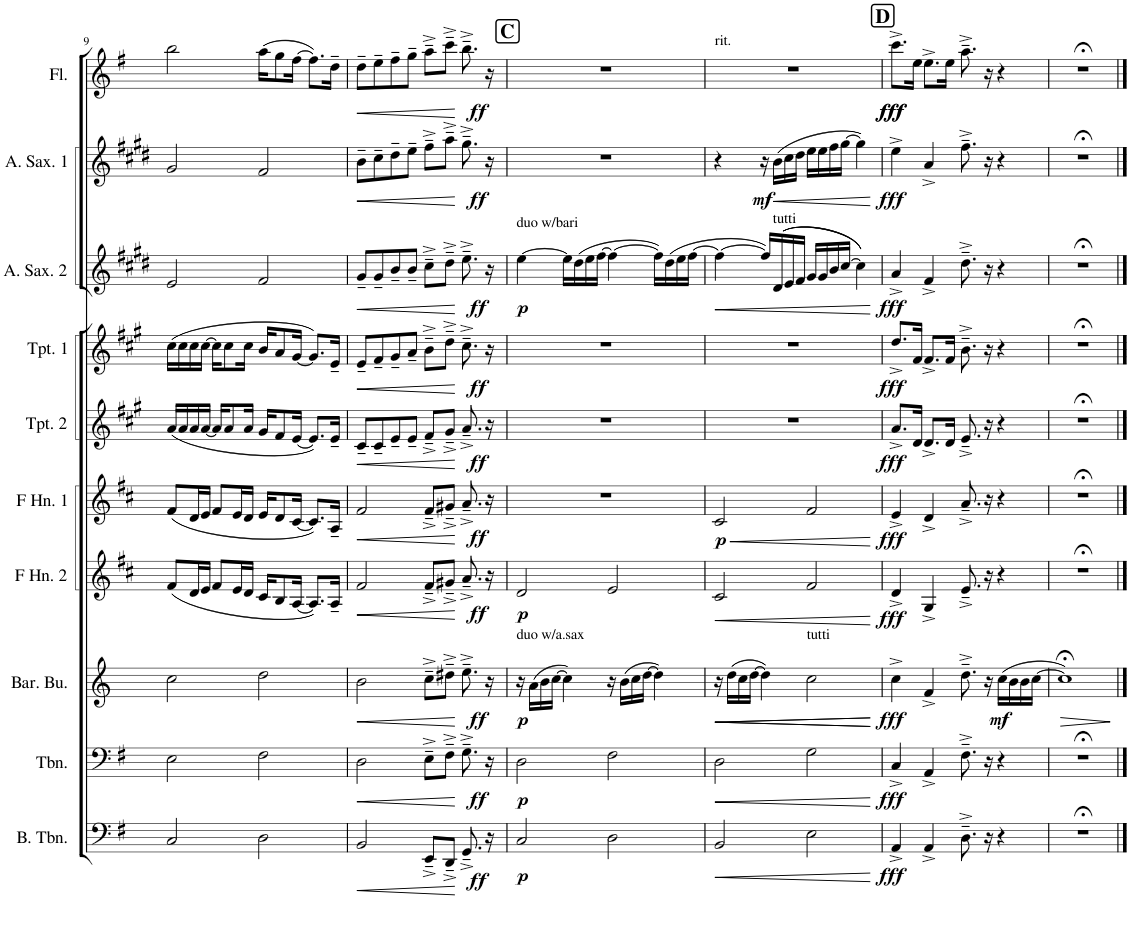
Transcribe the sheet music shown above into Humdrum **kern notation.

**kern	**dynam	**kern	**dynam	**kern	**dynam	**kern	**dynam	**kern	**dynam	**kern	**dynam	**kern	**dynam	**kern	**dynam	**kern	**dynam	**kern	**dynam
*part10	*part10	*part9	*part9	*part8	*part8	*part7	*part7	*part6	*part6	*part5	*part5	*part4	*part4	*part3	*part3	*part2	*part2	*part1	*part1
*staff10	*staff10	*staff9	*staff9	*staff8	*staff8	*staff7	*staff7	*staff6	*staff6	*staff5	*staff5	*staff4	*staff4	*staff3	*staff3	*staff2	*staff2	*staff1	*staff1
*I"Bass Trombone	*	*I"Trombone	*	*I"Baritone Bugle	*	*I"F Horn 2	*	*I"F Horn 1	*	*I"Trumpet 2	*	*I"Trumpet 1	*	*I"Alto Sax 2	*	*I"Alto Sax 1	*	*I"Flute	*
*I'B. Tbn.	*	*I'Tbn.	*	*I'Bar. Bu.	*	*I'F Hn. 2	*	*I'F Hn. 1	*	*I'Tpt. 2	*	*I'Tpt. 1	*	*I'A. Sax. 2	*	*I'A. Sax. 1	*	*I'Fl.	*
!!LO:PB:g=z
*clefF4	*	*clefF4	*	*clefG2	*	*clefG2	*	*clefG2	*	*clefG2	*	*clefG2	*	*clefG2	*	*clefG2	*	*clefG2	*
*	*	*	*	*Trd10c17	*	*Trd4c7	*	*Trd4c7	*	*Trd1c2	*	*Trd1c2	*	*Trd5c9	*	*Trd5c9	*	*	*
*k[f#]	*	*k[f#]	*	*k[]	*	*k[f#c#]	*	*k[f#c#]	*	*k[f#c#g#]	*	*k[f#c#g#]	*	*k[f#c#g#d#]	*	*k[f#c#g#d#]	*	*k[f#]	*
*M4/4	*	*M4/4	*	*M4/4	*	*M4/4	*	*M4/4	*	*M4/4	*	*M4/4	*	*M4/4	*	*M4/4	*	*M4/4	*
=9	=9	=9	=9	=9	=9	=9	=9	=9	=9	=9	=9	=9	=9	=9	=9	=9	=9	=9	=9
2C/	.	2E\	.	2cc\	.	(8f#/L	.	(8f#/L	.	(16a/LL	.	(16cc#\LL	.	2e/	.	2g#/	.	2bb\	.
.	.	.	.	.	.	.	.	.	.	16a/	.	16cc#\	.	.	.	.	.	.	.
.	.	.	.	.	.	16d/L	.	16d/L	.	16a/	.	16cc#\	.	.	.	.	.	.	.
.	.	.	.	.	.	16e/JJ	.	16e/JJ	.	[16a/JJ	.	[16cc#\JJ	.	.	.	.	.	.	.
.	.	.	.	.	.	8f#/L	.	8f#/L	.	16a/KL]	.	16cc#\KL]	.	.	.	.	.	.	.
.	.	.	.	.	.	.	.	.	.	8a/	.	8cc#\	.	.	.	.	.	.	.
.	.	.	.	.	.	16e/L	.	16e/L	.	.	.	.	.	.	.	.	.	.	.
.	.	.	.	.	.	16d/JJ	.	16d/JJ	.	16a/Jk	.	16cc#\Jk	.	.	.	.	.	.	.
2D\	.	2F#\	.	2dd\	.	16c#/KL	.	16e/KL	.	16g#/KL	.	16b/KL	.	2f#/	.	2f#/	.	(16aa\KL	.
.	.	.	.	.	.	8B/	.	8d/	.	8f#/	.	8a/	.	.	.	.	.	8gg\	.
.	.	.	.	.	.	[16A/Jk	.	[16c#/Jk	.	[16e/Jk	.	[16g#/Jk	.	.	.	.	.	[16ff#\Jk	.
.	.	.	.	.	.	8.A/L])	.	8.c#/L])	.	8.e/L])	.	8.g#/L])	.	.	.	.	.	8.ff#\L])	.
.	.	.	.	.	.	16A~/Jk	.	16A~/Jk	.	16e~/Jk	.	16e~/Jk	.	.	.	.	.	16dd~\Jk	.
=10	=10	=10	=10	=10	=10	=10	=10	=10	=10	=10	=10	=10	=10	=10	=10	=10	=10	=10	=10
!	!LO:HP:b	!	!LO:HP:b	!	!LO:HP:b	!	!LO:HP:b	!	!LO:HP:b	!	!LO:HP:b	!	!LO:HP:b	!	!LO:HP:b	!	!LO:HP:b	!	!LO:HP:b
*^	*	*^	*	*^	*	*^	*	*^	*	*^	*	*^	*	*^	*	*^	*	*^	*
2BB/	2..ryy	<	2D\	2..ryy	<	2b\	2..ryy	<	2f#/	2..ryy	<	2f#/	2..ryy	<	8c#~/L	2..ryy	<	8e~/L	2..ryy	<	8g#~/L	2..ryy	<	8b~\L	2..ryy	<	8dd~\L	2..ryy	<
.	.	.	.	.	.	.	.	.	.	.	.	.	.	.	8c#~/	.	.	8f#~/	.	.	8g#~/	.	.	8cc#~\	.	.	8ee~\	.	.
.	.	.	.	.	.	.	.	.	.	.	.	.	.	.	8e~/	.	.	8g#~/	.	.	8b~/	.	.	8dd#~\	.	.	8ff#~\	.	.
.	.	.	.	.	.	.	.	.	.	.	.	.	.	.	8e~/J	.	.	8a~/J	.	.	8b~/J	.	.	8ee~\J	.	.	8gg~\J	.	.
8EE~^/L	.	.	8E~^\L	.	.	8cc~^\L	.	.	8f#~^/L	.	.	8f#~^/L	.	.	8f#~^/L	.	.	8b~^\L	.	.	8cc#~^\L	.	.	8ff#~^\L	.	.	8aa~^\L	.	.
8DD~^/J	.	.	8F#~^\J	.	.	8dd#X~^\J	.	.	8g#X~^/J	.	.	8g#X~^/J	.	.	8g#~^/J	.	.	8dd~^\J	.	.	8dd#~^\J	.	.	8aa~^\J	.	.	8ccc~^\J	.	.
8.GG~^/	.	[	8.G~^\	.	[	8.ee~^\	.	[	8.a~^/	.	[	8.a~^/	.	[	8.a~^/	.	[	8.cc#~^\	.	[	8.ee~^\	.	[	8.gg#~^\	.	[	8.bb~^\	.	[
!	!	!LO:DY:b	!	!	!LO:DY:b	!	!	!LO:DY:b	!	!	!LO:DY:b	!	!	!LO:DY:b	!	!	!LO:DY:b	!	!	!LO:DY:b	!	!	!LO:DY:b	!	!	!LO:DY:b	!	!	!LO:DY:b
.	8ryy	ff	.	8ryy	ff	.	8ryy	ff	.	8ryy	ff	.	8ryy	ff	.	8ryy	ff	.	8ryy	ff	.	8ryy	ff	.	8ryy	ff	.	8ryy	ff
16r	.	.	16r	.	.	16r	.	.	16r	.	.	16r	.	.	16r	.	.	16r	.	.	16r	.	.	16r	.	.	16r	.	.
!!LO:REH:place=s1:a:B:cj:fs=14:t=C
=11	=11	=11	=11	=11	=11	=11	=11	=11	=11	=11	=11	=11	=11	=11	=11	=11	=11	=11	=11	=11	=11	=11	=11	=11	=11	=11	=11	=11	=11
!	!	!	!	!	!	!	!	!	!	!	!	!	!	!	!	!	!	!	!	!	!LO:TX:a:t=duo w/bari	!	!	!	!	!	!	!	!
!	!	!	!	!	!	!LO:TX:a:t=duo w/a.sax	!	!	!	!	!	!	!	!	!	!	!	!	!	!	!	!	!	!	!	!	!	!	!
!	!	!LO:DY:b	!	!	!LO:DY:b	!	!	!LO:DY:b	!	!	!LO:DY:b	!	!	!	!	!	!	!	!	!	!	!	!LO:DY:b	!	!	!	!	!	!
*v	*v	*	*	*	*	*v	*v	*	*v	*v	*	*v	*v	*	*v	*v	*	*v	*v	*	*v	*v	*	*v	*v	*	*v	*v	*
*	*	*v	*v	*	*	*	*	*	*	*	*	*	*	*	*	*	*	*	*	*
2C/	p	2D\	p	16r	p	2d/	p	1r	.	1r	.	1r	.	[4ee\	p	1r	.	1r	.
.	.	.	.	(16a\LL	.	.	.	.	.	.	.	.	.	.	.	.	.	.	.
.	.	.	.	16b\	.	.	.	.	.	.	.	.	.	.	.	.	.	.	.
.	.	.	.	[16cc\JJ	.	.	.	.	.	.	.	.	.	.	.	.	.	.	.
.	.	.	.	4cc\])	.	.	.	.	.	.	.	.	.	16ee\LL]	.	.	.	.	.
.	.	.	.	.	.	.	.	.	.	.	.	.	.	(16dd#\	.	.	.	.	.
.	.	.	.	.	.	.	.	.	.	.	.	.	.	16ee\	.	.	.	.	.
.	.	.	.	.	.	.	.	.	.	.	.	.	.	[16ff#\JJ	.	.	.	.	.
2D\	.	2F#\	.	16r	.	2e/	.	.	.	.	.	.	.	4ff#\_	.	.	.	.	.
.	.	.	.	(16b\LL	.	.	.	.	.	.	.	.	.	.	.	.	.	.	.
.	.	.	.	16cc\	.	.	.	.	.	.	.	.	.	.	.	.	.	.	.
.	.	.	.	[16dd\JJ	.	.	.	.	.	.	.	.	.	.	.	.	.	.	.
.	.	.	.	4dd\])	.	.	.	.	.	.	.	.	.	16ff#\LL])	.	.	.	.	.
.	.	.	.	.	.	.	.	.	.	.	.	.	.	(16dd#\	.	.	.	.	.
.	.	.	.	.	.	.	.	.	.	.	.	.	.	16ee\	.	.	.	.	.
.	.	.	.	.	.	.	.	.	.	.	.	.	.	[16ff#\JJ	.	.	.	.	.
=12	=12	=12	=12	=12	=12	=12	=12	=12	=12	=12	=12	=12	=12	=12	=12	=12	=12	=12	=12
!	!	!	!	!	!	!	!	!	!	!	!	!	!	!	!	!	!	!LO:TX:a:t=rit.	!
!	!LO:HP:b	!	!LO:HP:b	!	!LO:HP:b	!	!LO:HP:b	!	!LO:HP:b	!	!	!	!	!	!LO:HP:b	!	!	!	!
!	!	!	!	!	!	!	!	!	!LO:DY:n=1:b	!	!	!	!	!	!	!	!	!	!
2BB/	<	2D\	<	16r	<	2c#/	<	2c#/	< p	1r	.	1r	.	4ff#\_	<	4r	.	1r	.
!	!	!	!	!	!LO:HP:b	!	!	!	!	!	!	!	!	!	!	!	!	!	!
.	.	.	.	(16dd\LL	<	.	.	.	.	.	.	.	.	.	.	.	.	.	.
.	.	.	.	16cc\	.	.	.	.	.	.	.	.	.	.	.	.	.	.	.
.	.	.	.	[16dd\JJ	.	.	.	.	.	.	.	.	.	.	.	.	.	.	.
!	!	!	!	!	!	!	!	!	!	!	!	!	!	!	!	!	!LO:DY:b	!	!
.	.	.	.	4dd\])	.	.	.	.	.	.	.	.	.	16ff#/LL])	.	16r	mf	.	.
!	!	!	!	!	!	!	!	!	!	!	!	!	!	!LO:TX:a:t=tutti	!	!	!	!	!
!	!	!	!	!	!	!	!	!	!	!	!	!	!	!	!	!	!LO:HP:b	!	!
.	.	.	.	.	.	.	.	.	.	.	.	.	.	((16d#/	.	(16b\LL	<	.	.
.	.	.	.	.	.	.	.	.	.	.	.	.	.	16e/	.	16cc#\	.	.	.
.	.	.	.	.	.	.	.	.	.	.	.	.	.	16f#/JJ	.	16dd#\JJ	.	.	.
!	!	!	!	!LO:TX:a:t=tutti	!	!	!	!	!	!	!	!	!	!	!	!	!	!	!
2E\	.	2G\	.	2cc\	.	2f#/	.	2f#/	.	.	.	.	.	16g#/LL	.	16ee\LL	.	.	.
.	.	.	.	.	.	.	.	.	.	.	.	.	.	16g#/	.	16ee\	.	.	.
.	.	.	.	.	.	.	.	.	.	.	.	.	.	16b/	.	16ff#\	.	.	.
.	.	.	.	.	.	.	.	.	.	.	.	.	.	[16cc#/JJ	.	[16gg#\JJ	.	.	.
.	.	.	.	.	.	.	.	.	.	.	.	.	.	4cc#\]))	.	4gg#\])	.	.	.
.	[	.	[	.	[ [	.	[	.	[	.	.	.	.	.	[	.	[	.	.
!!LO:REH:place=s1:a:B:cj:fs=14:t=D
=13	=13	=13	=13	=13	=13	=13	=13	=13	=13	=13	=13	=13	=13	=13	=13	=13	=13	=13	=13
!	!LO:DY:b	!	!LO:DY:b	!	!LO:DY:b	!	!LO:DY:b	!	!LO:DY:b	!	!LO:DY:b	!	!LO:DY:b	!	!LO:DY:b	!	!LO:DY:b	!	!LO:DY:b
!	!	!	!	!	!	!	!	!	!	!	!	!	!	!	!	!	!	!	!LO:DY:n=1:b
4AA^/	fff	4C^/	fff	4cc^\	fff	4d^/	fff	4e^/	fff	8.a^/L	fff	8.dd^/L	fff	4a^/	fff	4ee^\	fff	8.ccc^\L	fff fff
.	.	.	.	.	.	.	.	.	.	16d/Jk	.	16f#/Jk	.	.	.	.	.	16ee\Jk	.
4AA^/	.	4AA^/	.	4f^/	.	4G^/	.	4d^/	.	8.d^/L	.	8.f#^/L	.	4f#^/	.	4a^/	.	8.ee^\L	.
.	.	.	.	.	.	.	.	.	.	16d/Jk	.	16f#/Jk	.	.	.	.	.	16ee\Jk	.
8.D~^\	.	8.F#~^\	.	8.dd~^\	.	8.e~^/	.	8.a~^/	.	8.e~^/	.	8.b~^\	.	8.dd#~^\	.	8.ff#~^\	.	8.aa~^\	.
16r	.	16r	.	16r	.	16r	.	16r	.	16r	.	16r	.	16r	.	16r	.	16r	.
!	!	!	!	!	!LO:DY:b	!	!	!	!	!	!	!	!	!	!	!	!	!	!
4r	.	4r	.	(16cc\LL	mf	4r	.	4r	.	4r	.	4r	.	4r	.	4r	.	4r	.
.	.	.	.	16b\	.	.	.	.	.	.	.	.	.	.	.	.	.	.	.
.	.	.	.	16b\	.	.	.	.	.	.	.	.	.	.	.	.	.	.	.
.	.	.	.	[16cc\JJ	.	.	.	.	.	.	.	.	.	.	.	.	.	.	.
=14	=14	=14	=14	=14	=14	=14	=14	=14	=14	=14	=14	=14	=14	=14	=14	=14	=14	=14	=14
!	!	!	!	!	!LO:HP:b	!	!	!	!	!	!	!	!	!	!	!	!	!	!
1r;<	.	1r;<	.	1cc;<])	>	1r;<	.	1r;<	.	1r;<	.	1r;<	.	1r;<	.	1r;<	.	1r;<	.
.	.	.	.	.	]	.	.	.	.	.	.	.	.	.	.	.	.	.	.
==	==	==	==	==	==	==	==	==	==	==	==	==	==	==	==	==	==	==	==
*-	*-	*-	*-	*-	*-	*-	*-	*-	*-	*-	*-	*-	*-	*-	*-	*-	*-	*-	*-
